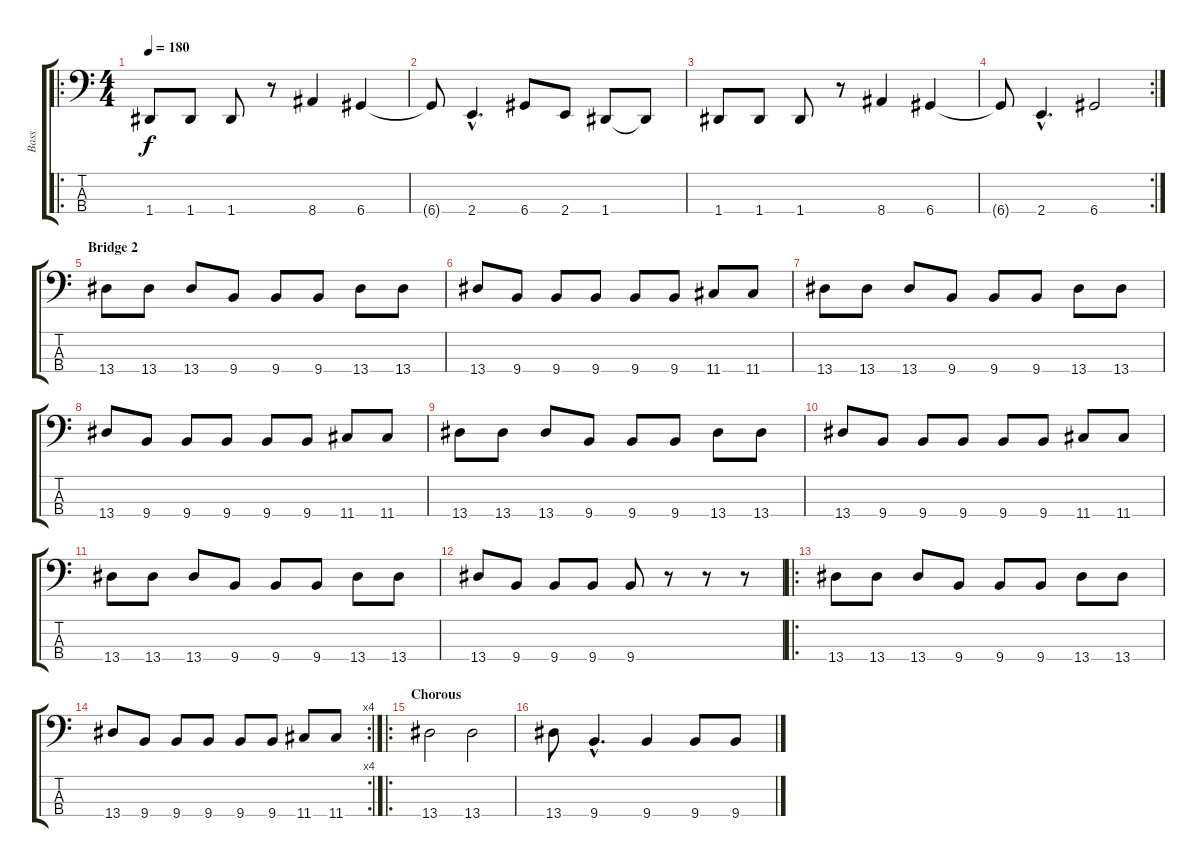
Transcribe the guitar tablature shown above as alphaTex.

\track ("Bass" "Bass") {instrument electricbassfinger}
\staff {score tabs}
\tuning (G2 D2 A1 D1) {hide}
\ro
\ts (4 4)
\tempo 180
\clef f4
\ks c
1.4.8{dy f} 1.4.8 1.4.8 r.8 8.4.4 6.4.4 |
6.4{t}.8 2.4{hac}.4{d} 6.4.8 2.4.8 1.4.8 1.4{t}.8 |
1.4.8 1.4.8 1.4.8 r.8 8.4.4 6.4.4 |
\rc 2
6.4{t}.8 2.4{hac}.4{d} 6.4.2 |
\section ("" "Bridge 2")
13.4.8 13.4.8 13.4.8 9.4.8 9.4.8 9.4.8 13.4.8 13.4.8 |
13.4.8 9.4.8 9.4.8 9.4.8 9.4.8 9.4.8 11.4.8 11.4.8 |
13.4.8 13.4.8 13.4.8 9.4.8 9.4.8 9.4.8 13.4.8 13.4.8 |
13.4.8 9.4.8 9.4.8 9.4.8 9.4.8 9.4.8 11.4.8 11.4.8 |
13.4.8 13.4.8 13.4.8 9.4.8 9.4.8 9.4.8 13.4.8 13.4.8 |
13.4.8 9.4.8 9.4.8 9.4.8 9.4.8 9.4.8 11.4.8 11.4.8 |
13.4.8 13.4.8 13.4.8 9.4.8 9.4.8 9.4.8 13.4.8 13.4.8 |
13.4.8 9.4.8 9.4.8 9.4.8 9.4.8 r.8 r.8 r.8 |
\ro
13.4.8 13.4.8 13.4.8 9.4.8 9.4.8 9.4.8 13.4.8 13.4.8 |
\rc 4
13.4.8 9.4.8 9.4.8 9.4.8 9.4.8 9.4.8 11.4.8 11.4.8 |
\ro
\section ("" "Chorous")
13.4.2 13.4.2 |
13.4.8 9.4{hac}.4{d} 9.4.4 9.4.8 9.4.8
